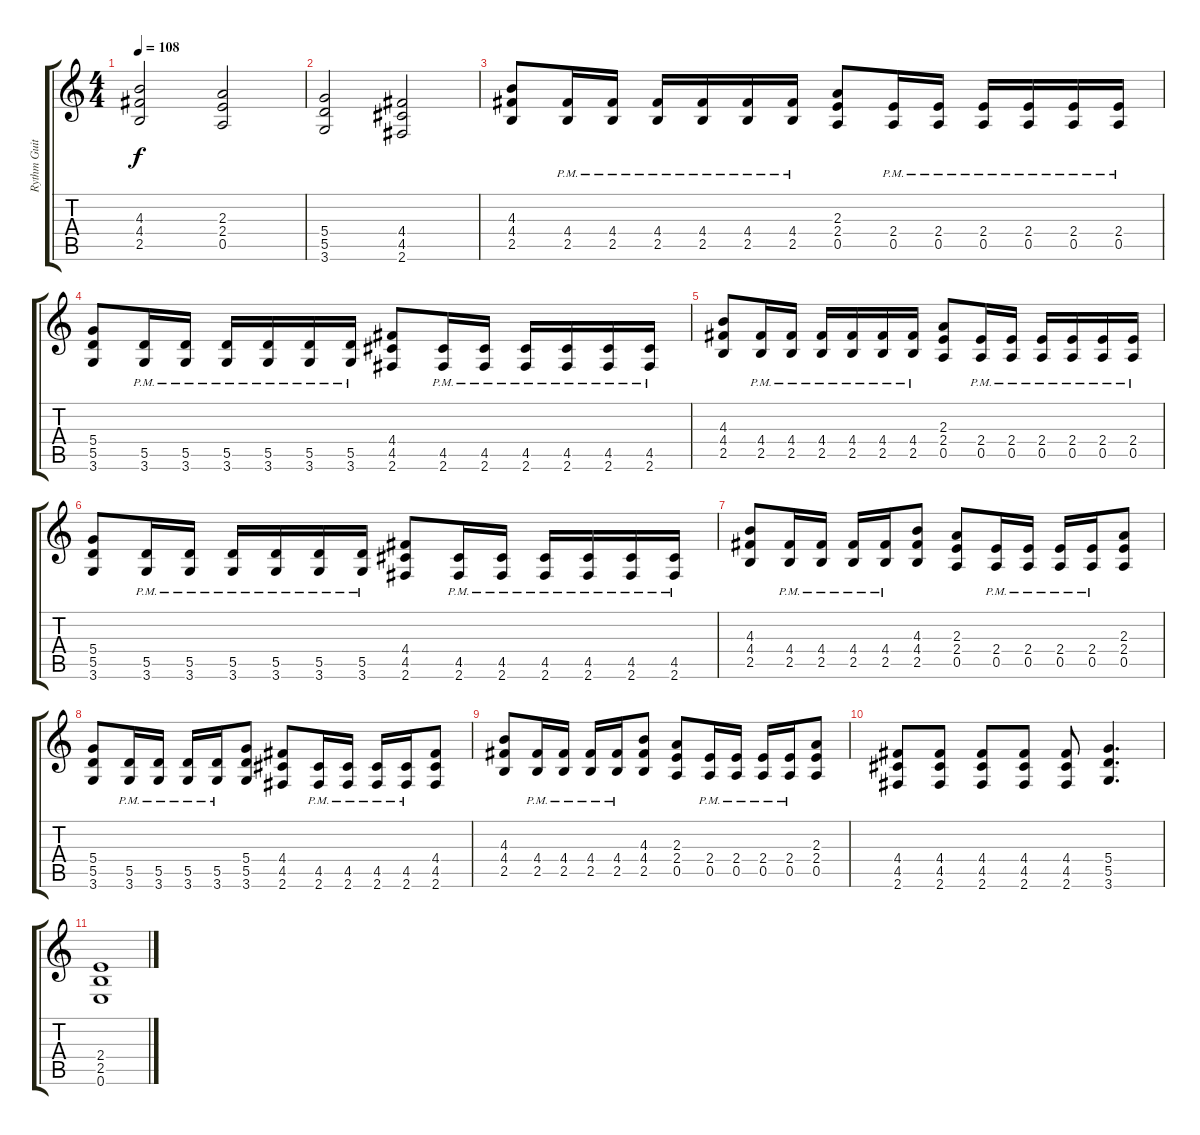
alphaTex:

\track ("Rythm Guitar" "Rythm Guit") {instrument distortionguitar}
\staff {score tabs}
\tuning (E4 B3 G3 D3 A2 E2) {hide}
\ts (4 4)
\tempo 108
\clef g2
\ks c
(4.3 4.4 2.5).2{dy f} (2.3 2.4 0.5).2 |
(5.4 5.5 3.6).2 (4.4 4.5 2.6).2 |
(4.3 4.4 2.5).8 (4.4{pm} 2.5{pm}).16 (4.4{pm} 2.5{pm}).16 (4.4{pm} 2.5{pm}).16 (4.4{pm} 2.5{pm}).16 (4.4{pm} 2.5{pm}).16 (4.4{pm} 2.5{pm}).16 (2.3 2.4 0.5).8 (2.4{pm} 0.5).16 (2.4{pm} 0.5).16 (2.4{pm} 0.5).16 (2.4{pm} 0.5).16 (2.4{pm} 0.5).16 (2.4{pm} 0.5).16 |
(5.4 5.5 3.6).8 (5.5{pm} 3.6{pm}).16 (5.5{pm} 3.6{pm}).16 (5.5{pm} 3.6{pm}).16 (5.5{pm} 3.6{pm}).16 (5.5{pm} 3.6{pm}).16 (5.5{pm} 3.6{pm}).16 (4.4 4.5 2.6).8 (4.5{pm} 2.6{pm}).16 (4.5{pm} 2.6{pm}).16 (4.5{pm} 2.6{pm}).16 (4.5{pm} 2.6{pm}).16 (4.5{pm} 2.6{pm}).16 (4.5{pm} 2.6{pm}).16 |
(4.3 4.4 2.5).8 (4.4{pm} 2.5{pm}).16 (4.4{pm} 2.5{pm}).16 (4.4{pm} 2.5{pm}).16 (4.4{pm} 2.5{pm}).16 (4.4{pm} 2.5{pm}).16 (4.4{pm} 2.5{pm}).16 (2.3 2.4 0.5).8 (2.4{pm} 0.5).16 (2.4{pm} 0.5).16 (2.4{pm} 0.5).16 (2.4{pm} 0.5).16 (2.4{pm} 0.5).16 (2.4{pm} 0.5).16 |
(5.4 5.5 3.6).8 (5.5{pm} 3.6{pm}).16 (5.5{pm} 3.6{pm}).16 (5.5{pm} 3.6{pm}).16 (5.5{pm} 3.6{pm}).16 (5.5{pm} 3.6{pm}).16 (5.5{pm} 3.6{pm}).16 (4.4 4.5 2.6).8 (4.5{pm} 2.6{pm}).16 (4.5{pm} 2.6{pm}).16 (4.5{pm} 2.6{pm}).16 (4.5{pm} 2.6{pm}).16 (4.5{pm} 2.6{pm}).16 (4.5{pm} 2.6{pm}).16 |
(4.3 4.4 2.5).8{volume 13} (4.4{pm} 2.5{pm}).16 (4.4{pm} 2.5{pm}).16 (4.4{pm} 2.5{pm}).16 (4.4{pm} 2.5{pm}).16 (4.3 4.4 2.5).8 (2.3 2.4 0.5).8 (2.4{pm} 0.5).16 (2.4{pm} 0.5).16 (2.4{pm} 0.5).16 (2.4{pm} 0.5).16 (2.3 2.4 0.5).8 |
(5.4 5.5 3.6).8 (5.5{pm} 3.6{pm}).16 (5.5{pm} 3.6{pm}).16 (5.5{pm} 3.6{pm}).16 (5.5{pm} 3.6{pm}).16 (5.4 5.5 3.6).8 (4.4 4.5 2.6).8 (4.5{pm} 2.6{pm}).16 (4.5{pm} 2.6).16 (4.5{pm} 2.6).16 (4.5{pm} 2.6).16 (4.4 4.5 2.6).8 |
(4.3 4.4 2.5).8{volume 13} (4.4{pm} 2.5{pm}).16 (4.4{pm} 2.5{pm}).16 (4.4{pm} 2.5{pm}).16 (4.4{pm} 2.5{pm}).16 (4.3 4.4 2.5).8 (2.3 2.4 0.5).8 (2.4{pm} 0.5).16 (2.4{pm} 0.5).16 (2.4{pm} 0.5).16 (2.4{pm} 0.5).16 (2.3 2.4 0.5).8 |
(4.4 4.5 2.6).8 (4.4 4.5 2.6).8 (4.4 4.5 2.6).8 (4.4 4.5 2.6).8 (4.4 4.5 2.6).8 (5.4 5.5 3.6).4{d} |
(2.4 2.5 0.6).1
